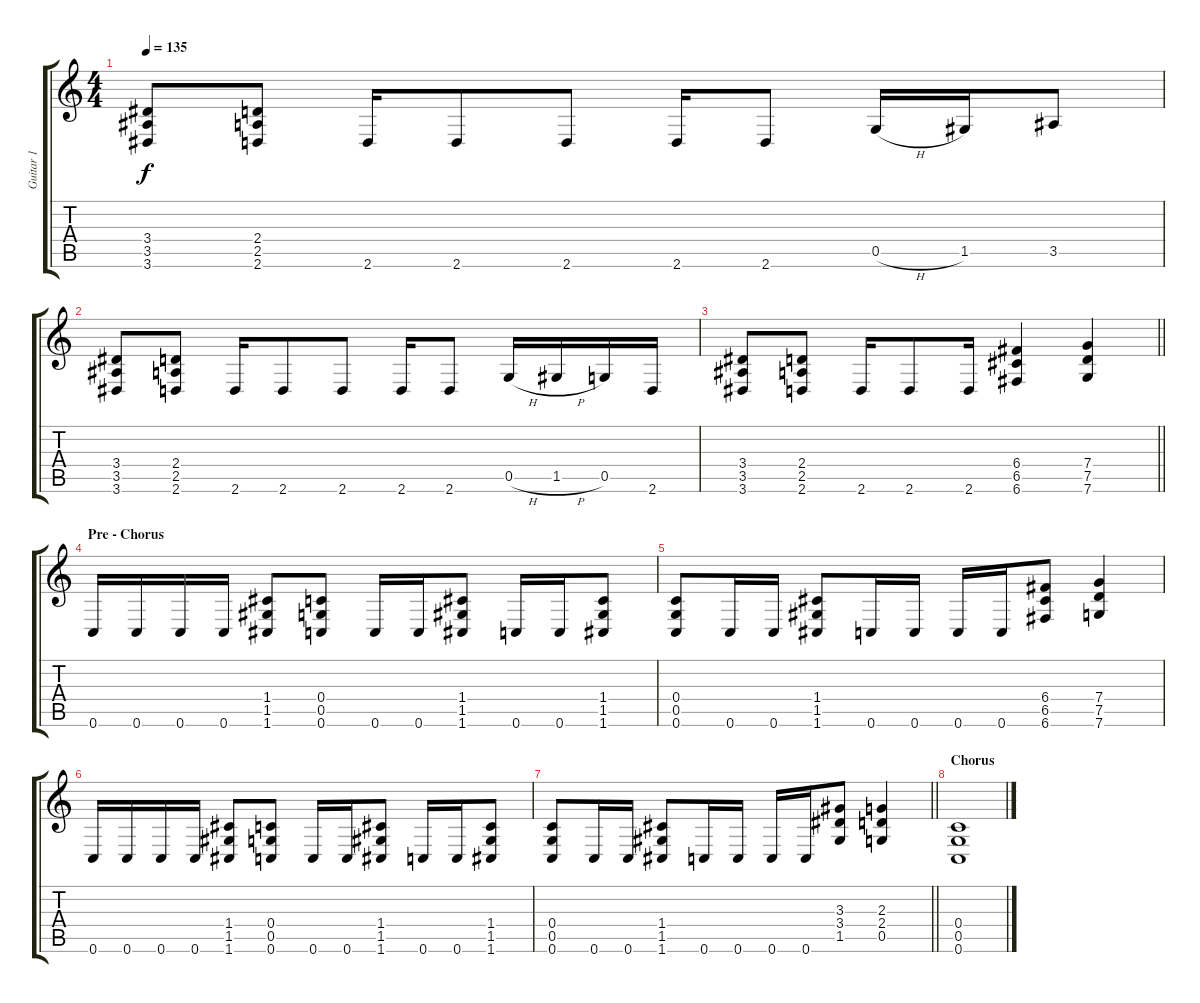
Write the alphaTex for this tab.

\track ("Guitar 1" "Guitar 1") {instrument distortionguitar}
\staff {score tabs}
\tuning (D4 A3 F3 C3 G2 C2) {hide}
\ts (4 4)
\tempo 135
\clef g2
\ks c
(3.4 3.5 3.6).8{dy f} (2.4 2.5 2.6).8 2.6.16 2.6.8 2.6.8 2.6.16 2.6.8 0.5{h}.16 1.5.16 3.5.8 |
(3.4 3.5 3.6).8 (2.4 2.5 2.6).8 2.6.16 2.6.8 2.6.8 2.6.16 2.6.8 0.5{h}.16 1.5{h}.16 0.5.16 2.6.16 |
\barLineRight lightlight
(3.4 3.5 3.6).8 (2.4 2.5 2.6).8 2.6.16 2.6.8 2.6.16 (6.4 6.5 6.6).4 (7.4 7.5 7.6).4 |
\section ("" "Pre - Chorus")
0.6.16 0.6.16 0.6.16 0.6.16 (1.4 1.5 1.6).8 (0.4 0.5 0.6).8 0.6.16 0.6.16 (1.4 1.5 1.6).8 0.6.16 0.6.16 (1.4 1.5 1.6).8 |
(0.4 0.5 0.6).8 0.6.16 0.6.16 (1.4 1.5 1.6).8 0.6.16 0.6.16 0.6.16 0.6.16 (6.4 6.5 6.6).8 (7.4 7.5 7.6).4 |
0.6.16 0.6.16 0.6.16 0.6.16 (1.4 1.5 1.6).8 (0.4 0.5 0.6).8 0.6.16 0.6.16 (1.4 1.5 1.6).8 0.6.16 0.6.16 (1.4 1.5 1.6).8 |
\barLineRight lightlight
(0.4 0.5 0.6).8 0.6.16 0.6.16 (1.4 1.5 1.6).8 0.6.16 0.6.16 0.6.16 0.6.16 (3.3 3.4 1.5).8 (2.3 2.4 0.5).4 |
\section ("" "Chorus")
(0.4 0.5 0.6).1
